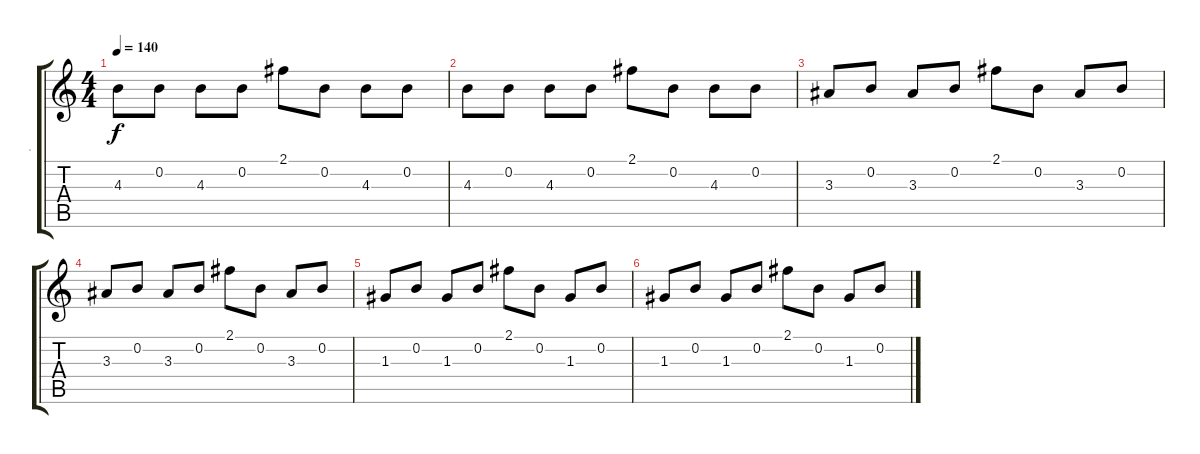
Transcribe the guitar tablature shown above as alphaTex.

\track ("." ".") {instrument acousticguitarsteel}
\staff {score tabs}
\tuning (E4 B3 G3 D3 A2 D2) {hide}
\ts (4 4)
\tempo 140
\clef g2
\ks c
4.3.8{dy f} 0.2.8 4.3.8 0.2.8 2.1.8 0.2.8 4.3.8 0.2.8 |
4.3.8 0.2.8 4.3.8 0.2.8 2.1.8 0.2.8 4.3.8 0.2.8 |
3.3.8 0.2.8 3.3.8 0.2.8 2.1.8 0.2.8 3.3.8 0.2.8 |
3.3.8 0.2.8 3.3.8 0.2.8 2.1.8 0.2.8 3.3.8 0.2.8 |
1.3.8 0.2.8 1.3.8 0.2.8 2.1.8 0.2.8 1.3.8 0.2.8 |
1.3.8 0.2.8 1.3.8 0.2.8 2.1.8 0.2.8 1.3.8 0.2.8
